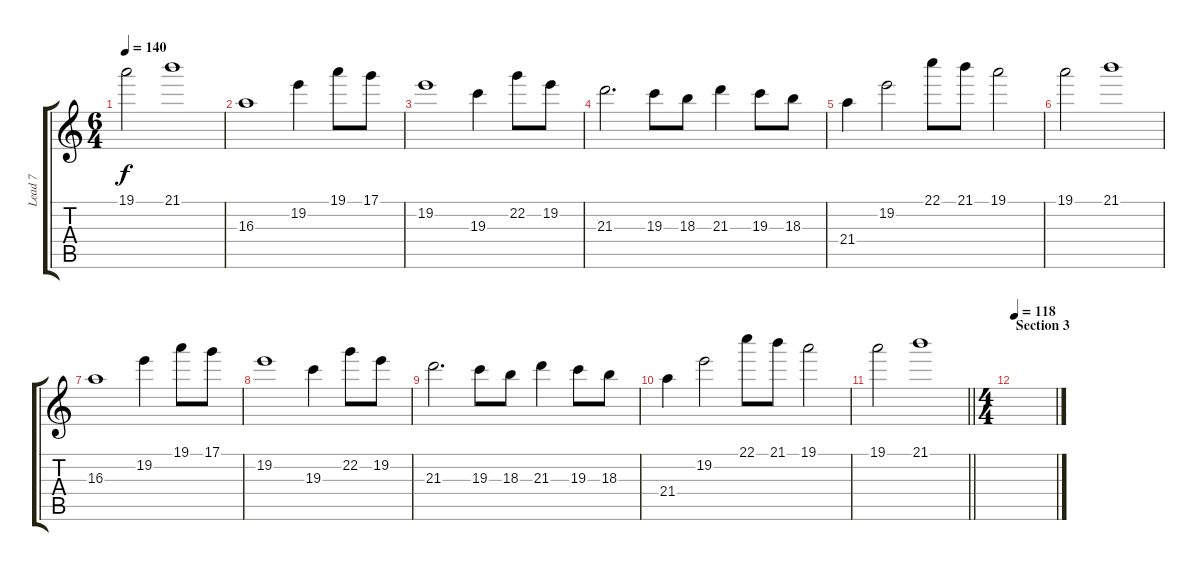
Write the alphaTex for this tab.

\track ("Lead 7" "Lead 7") {instrument overdrivenguitar}
\staff {score tabs}
\tuning (D4 A3 F3 C3 G2 C2) {hide}
\ts (6 4)
\tempo 140
\clef g2
\ks c
19.1.2{dy f} 21.1.1 |
16.3.1 19.2.4 19.1.8 17.1.8 |
19.2.1 19.3.4 22.2.8 19.2.8 |
21.3.2{d} 19.3.8 18.3.8 21.3.4 19.3.8 18.3.8 |
21.4.4 19.2.2 22.1.8 21.1.8 19.1.2 |
19.1.2 21.1.1 |
16.3.1 19.2.4 19.1.8 17.1.8 |
19.2.1 19.3.4 22.2.8 19.2.8 |
21.3.2{d} 19.3.8 18.3.8 21.3.4 19.3.8 18.3.8 |
21.4.4 19.2.2 22.1.8 21.1.8 19.1.2 |
\barLineRight lightlight
19.1.2 21.1.1 |
\ts (4 4)
\section ("" "Section 3")
\tempo 118
